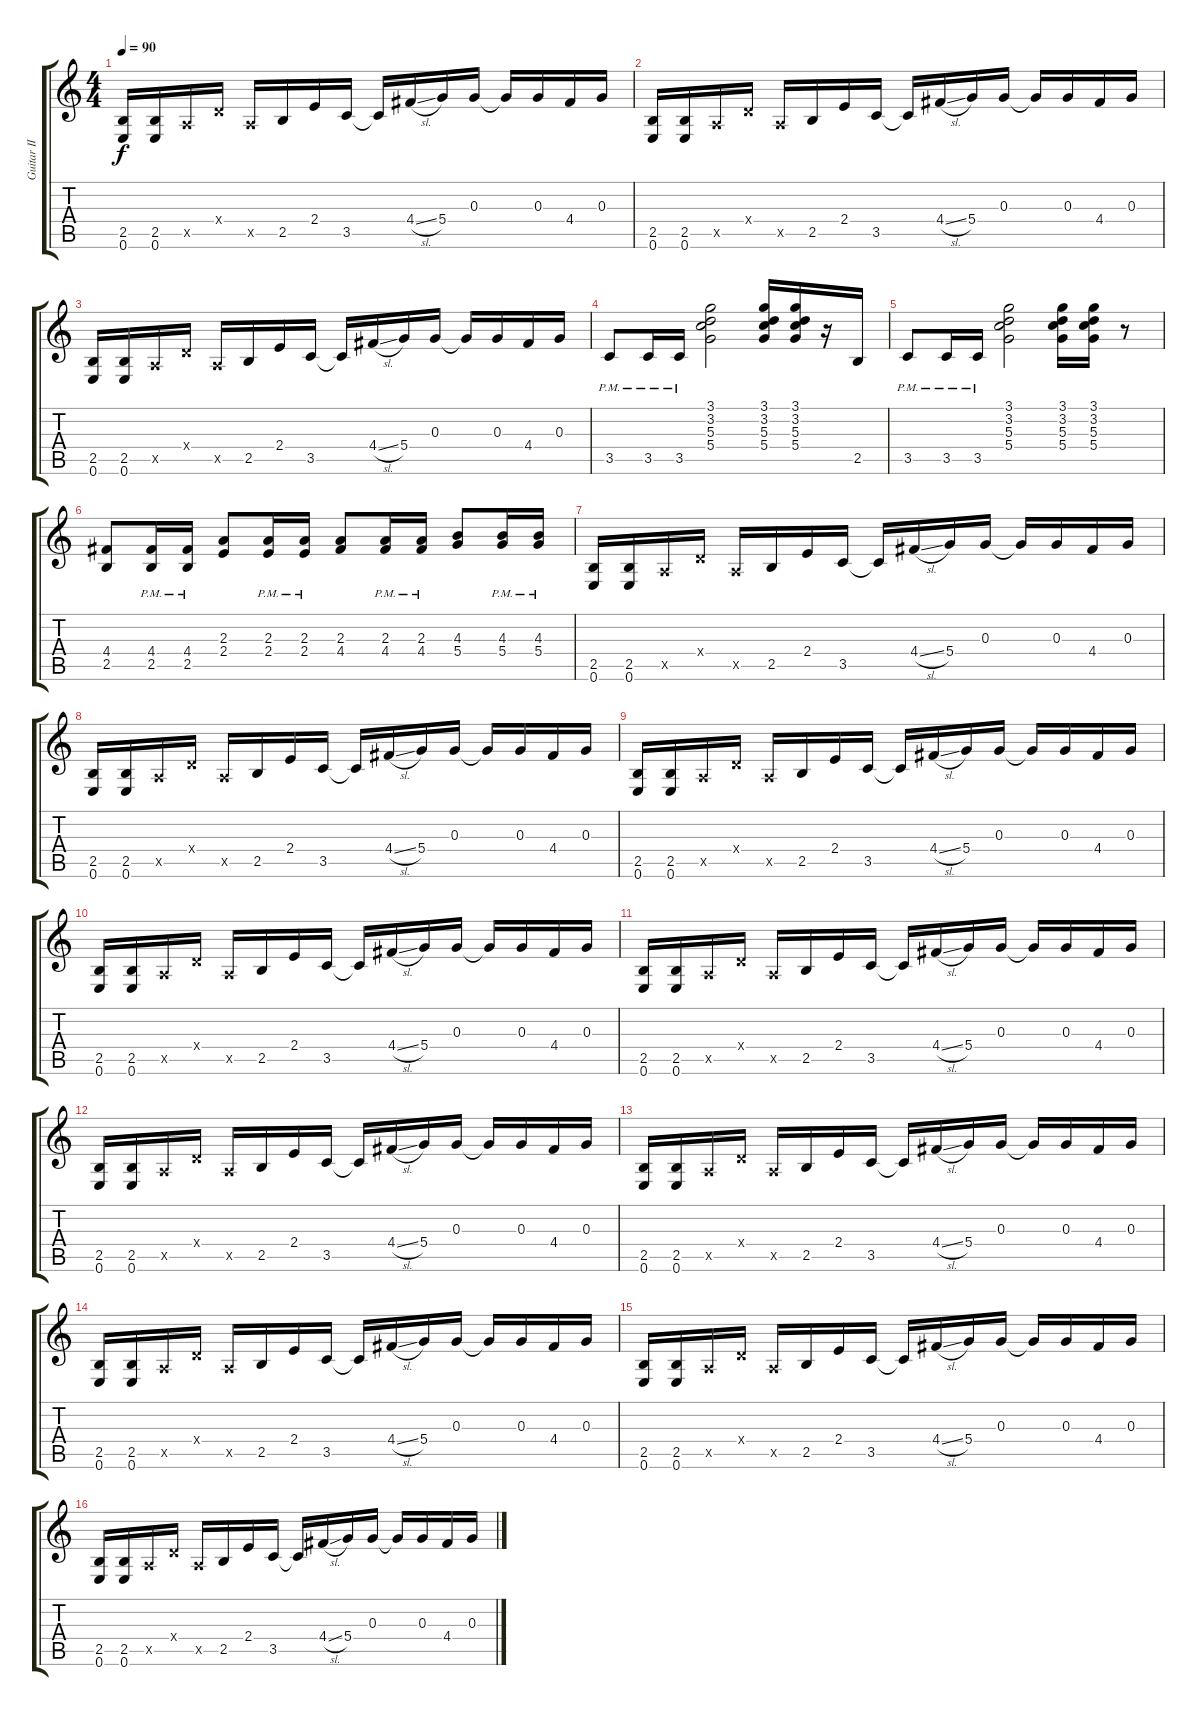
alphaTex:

\track ("Guitar II" "Guitar II") {instrument acousticguitarnylon}
\staff {score tabs}
\tuning (E4 B3 G3 D3 A2 E2) {hide}
\ts (4 4)
\tempo 90
\clef g2
\ks c
(2.5 0.6).16{dy f} (2.5 0.6).16 0.5{x}.16 0.4{x}.16 0.5{x}.16 2.5.16 2.4.16 3.5.16 3.5{t}.16 4.4{sl}.16 5.4.16 0.3.16 0.3{t}.16 0.3.16 4.4.16 0.3.16 |
(2.5 0.6).16 (2.5 0.6).16 0.5{x}.16 0.4{x}.16 0.5{x}.16 2.5.16 2.4.16 3.5.16 3.5{t}.16 4.4{sl}.16 5.4.16 0.3.16 0.3{t}.16 0.3.16 4.4.16 0.3.16 |
(2.5 0.6).16 (2.5 0.6).16 0.5{x}.16 0.4{x}.16 0.5{x}.16 2.5.16 2.4.16 3.5.16 3.5{t}.16 4.4{sl}.16 5.4.16 0.3.16 0.3{t}.16 0.3.16 4.4.16 0.3.16 |
3.5{pm}.8 3.5{pm}.16 3.5{pm}.16 (3.1 3.2 5.3 5.4).2 (3.1 3.2 5.3 5.4).16 (3.1 3.2 5.3 5.4).16 r.16 2.5.16 |
3.5{pm}.8 3.5{pm}.16 3.5{pm}.16 (3.1 3.2 5.3 5.4).2 (3.1 3.2 5.3 5.4).16 (3.1 3.2 5.3 5.4).16 r.8 |
(4.4 2.5).8 (4.4{pm} 2.5{pm}).16 (4.4{pm} 2.5{pm}).16 (2.3 2.4).8 (2.3{pm} 2.4{pm}).16 (2.3{pm} 2.4{pm}).16 (2.3 4.4).8 (2.3{pm} 4.4{pm}).16 (2.3{pm} 4.4{pm}).16 (4.3 5.4).8 (4.3{pm} 5.4{pm}).16 (4.3{pm} 5.4{pm}).16 |
(2.5 0.6).16 (2.5 0.6).16 0.5{x}.16 0.4{x}.16 0.5{x}.16 2.5.16 2.4.16 3.5.16 3.5{t}.16 4.4{sl}.16 5.4.16 0.3.16 0.3{t}.16 0.3.16 4.4.16 0.3.16 |
(2.5 0.6).16 (2.5 0.6).16 0.5{x}.16 0.4{x}.16 0.5{x}.16 2.5.16 2.4.16 3.5.16 3.5{t}.16 4.4{sl}.16 5.4.16 0.3.16 0.3{t}.16 0.3.16 4.4.16 0.3.16 |
(2.5 0.6).16 (2.5 0.6).16 0.5{x}.16 0.4{x}.16 0.5{x}.16 2.5.16 2.4.16 3.5.16 3.5{t}.16 4.4{sl}.16 5.4.16 0.3.16 0.3{t}.16 0.3.16 4.4.16 0.3.16 |
(2.5 0.6).16 (2.5 0.6).16 0.5{x}.16 0.4{x}.16 0.5{x}.16 2.5.16 2.4.16 3.5.16 3.5{t}.16 4.4{sl}.16 5.4.16 0.3.16 0.3{t}.16 0.3.16 4.4.16 0.3.16 |
(2.5 0.6).16 (2.5 0.6).16 0.5{x}.16 0.4{x}.16 0.5{x}.16 2.5.16 2.4.16 3.5.16 3.5{t}.16 4.4{sl}.16 5.4.16 0.3.16 0.3{t}.16 0.3.16 4.4.16 0.3.16 |
(2.5 0.6).16 (2.5 0.6).16 0.5{x}.16 0.4{x}.16 0.5{x}.16 2.5.16 2.4.16 3.5.16 3.5{t}.16 4.4{sl}.16 5.4.16 0.3.16 0.3{t}.16 0.3.16 4.4.16 0.3.16 |
(2.5 0.6).16 (2.5 0.6).16 0.5{x}.16 0.4{x}.16 0.5{x}.16 2.5.16 2.4.16 3.5.16 3.5{t}.16 4.4{sl}.16 5.4.16 0.3.16 0.3{t}.16 0.3.16 4.4.16 0.3.16 |
(2.5 0.6).16 (2.5 0.6).16 0.5{x}.16 0.4{x}.16 0.5{x}.16 2.5.16 2.4.16 3.5.16 3.5{t}.16 4.4{sl}.16 5.4.16 0.3.16 0.3{t}.16 0.3.16 4.4.16 0.3.16 |
(2.5 0.6).16 (2.5 0.6).16 0.5{x}.16 0.4{x}.16 0.5{x}.16 2.5.16 2.4.16 3.5.16 3.5{t}.16 4.4{sl}.16 5.4.16 0.3.16 0.3{t}.16 0.3.16 4.4.16 0.3.16 |
(2.5 0.6).16 (2.5 0.6).16 0.5{x}.16 0.4{x}.16 0.5{x}.16 2.5.16 2.4.16 3.5.16 3.5{t}.16 4.4{sl}.16 5.4.16 0.3.16 0.3{t}.16 0.3.16 4.4.16 0.3.16
